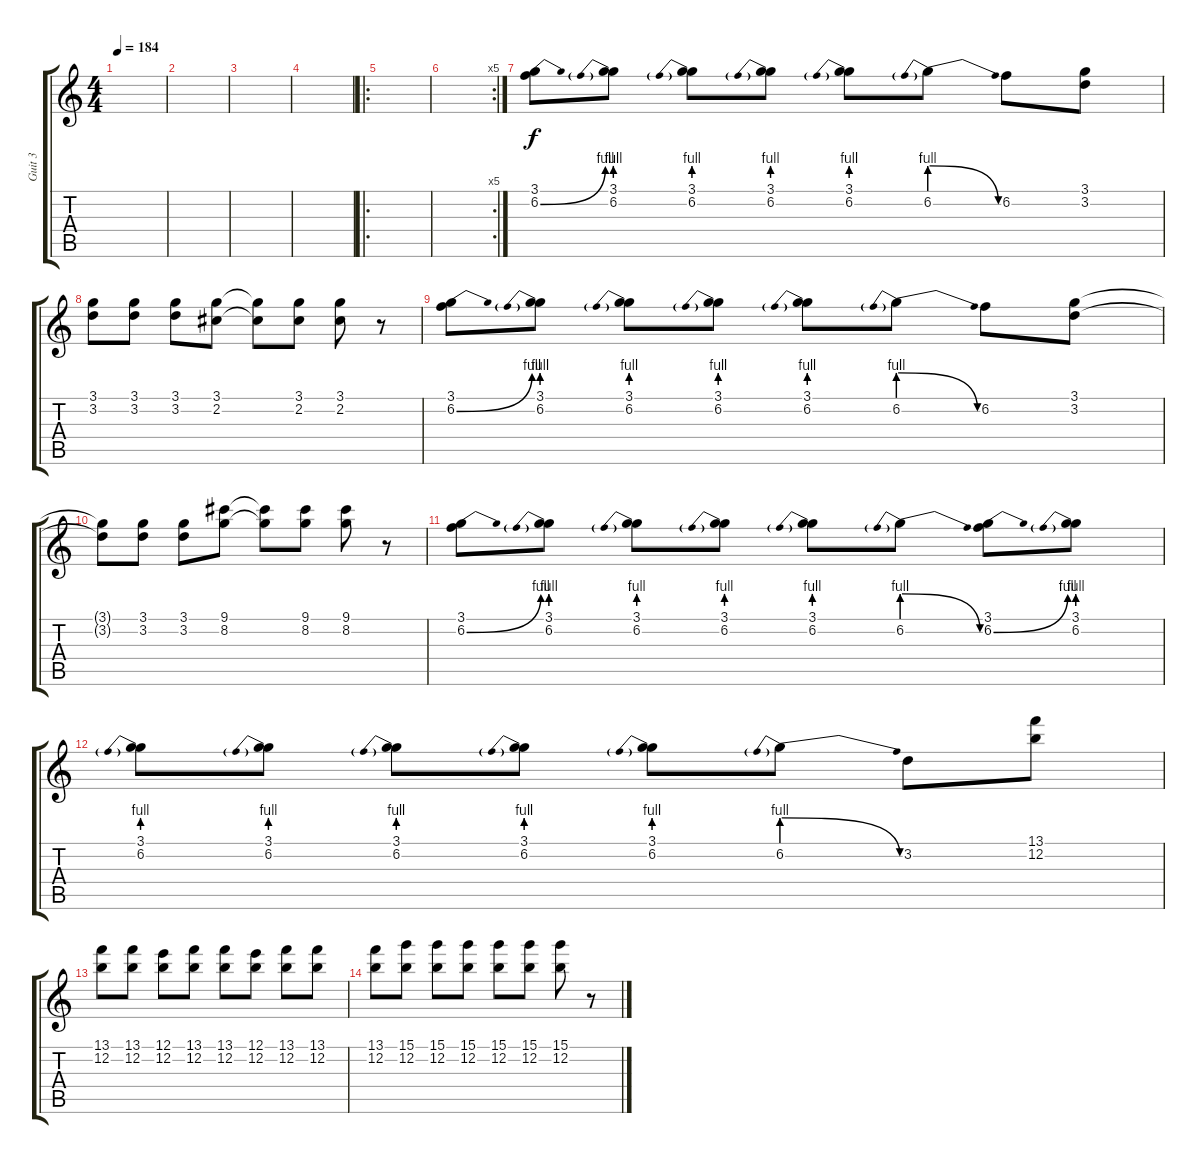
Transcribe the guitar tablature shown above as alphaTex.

\track ("Guit 3" "Guit 3") {instrument distortionguitar}
\staff {score tabs}
\tuning (E4 B3 G3 D3 A2 E2) {hide}
\ts (4 4)
\tempo 184
\clef g2
\ks c
|
|
|
|
\ro
|
\rc 5
|
(3.1 6.2{be (bend 0 0 60 4)}).8 (3.1 6.2{be (prebend 0 4 60 4)}).8 (3.1 6.2{be (prebend 0 4 60 4)}).8 (3.1 6.2{be (prebend 0 4 60 4)}).8 (3.1 6.2{be (prebend 0 4 60 4)}).8 6.2{be (prebendrelease 0 4 60 0)}.8 6.2.8 (3.1 3.2).8 |
(3.1 3.2).8 (3.1 3.2).8 (3.1 3.2).8 (3.1 2.2).8 (3.1{t} 2.2{t}).8 (3.1 2.2).8 (3.1 2.2).8 r.8 |
(3.1 6.2{be (bend 0 0 60 4)}).8 (3.1 6.2{be (prebend 0 4 60 4)}).8 (3.1 6.2{be (prebend 0 4 60 4)}).8 (3.1 6.2{be (prebend 0 4 60 4)}).8 (3.1 6.2{be (prebend 0 4 60 4)}).8 6.2{be (prebendrelease 0 4 60 0)}.8 6.2.8 (3.1 3.2).8 |
(3.1{t} 3.2{t}).8 (3.1 3.2).8 (3.1 3.2).8 (9.1 8.2).8 (9.1{t} 8.2{t}).8 (9.1 8.2).8 (9.1 8.2).8 r.8 |
(3.1 6.2{be (bend 0 0 60 4)}).8 (3.1 6.2{be (prebend 0 4 60 4)}).8 (3.1 6.2{be (prebend 0 4 60 4)}).8 (3.1 6.2{be (prebend 0 4 60 4)}).8 (3.1 6.2{be (prebend 0 4 60 4)}).8 6.2{be (prebendrelease 0 4 60 0)}.8 (3.1 6.2{be (bend 0 0 60 4)}).8 (3.1 6.2{be (prebend 0 4 60 4)}).8 |
(3.1 6.2{be (prebend 0 4 60 4)}).8 (3.1 6.2{be (prebend 0 4 60 4)}).8 (3.1 6.2{be (prebend 0 4 60 4)}).8 (3.1 6.2{be (prebend 0 4 60 4)}).8 (3.1 6.2{be (prebend 0 4 60 4)}).8 6.2{be (prebendrelease 0 4 60 0)}.8 3.2.8 (13.1 12.2).8 |
(13.1 12.2).8 (13.1 12.2).8 (12.1 12.2).8 (13.1 12.2).8 (13.1 12.2).8 (12.1 12.2).8 (13.1 12.2).8 (13.1 12.2).8 |
(13.1 12.2).8 (15.1 12.2).8 (15.1 12.2).8 (15.1 12.2).8 (15.1 12.2).8 (15.1 12.2).8 (15.1 12.2).8 r.8
